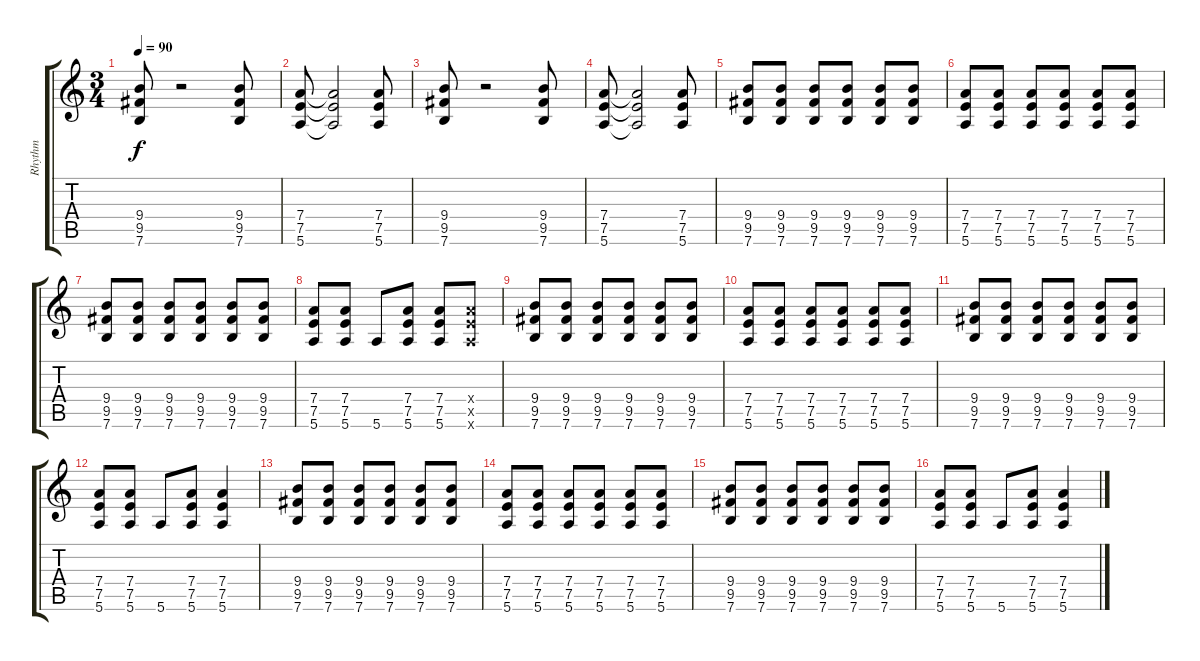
\track ("Rhythm" "Rhythm") {instrument overdrivenguitar}
\staff {score tabs}
\tuning (E4 B3 G3 D3 A2 E2) {hide}
\ts (3 4)
\tempo 90
\clef g2
\ks c
(9.4 9.5 7.6).8{dy f} r.2 (9.4 9.5 7.6).8 |
(7.4 7.5 5.6).8 (7.4{t} 7.5{t} 5.6{t}).2 (7.4 7.5 5.6).8 |
(9.4 9.5 7.6).8 r.2 (9.4 9.5 7.6).8 |
(7.4 7.5 5.6).8 (7.4{t} 7.5{t} 5.6{t}).2 (7.4 7.5 5.6).8 |
(9.4 9.5 7.6).8 (9.4 9.5 7.6).8 (9.4 9.5 7.6).8 (9.4 9.5 7.6).8 (9.4 9.5 7.6).8 (9.4 9.5 7.6).8 |
(7.4 7.5 5.6).8 (7.4 7.5 5.6).8 (7.4 7.5 5.6).8 (7.4 7.5 5.6).8 (7.4 7.5 5.6).8 (7.4 7.5 5.6).8 |
(9.4 9.5 7.6).8 (9.4 9.5 7.6).8 (9.4 9.5 7.6).8 (9.4 9.5 7.6).8 (9.4 9.5 7.6).8 (9.4 9.5 7.6).8 |
(7.4 7.5 5.6).8 (7.4 7.5 5.6).8 5.6.8 (7.4 7.5 5.6).8 (7.4 7.5 5.6).8 (7.4{x} 7.5{x} 5.6{x}).8 |
(9.4 9.5 7.6).8 (9.4 9.5 7.6).8 (9.4 9.5 7.6).8 (9.4 9.5 7.6).8 (9.4 9.5 7.6).8 (9.4 9.5 7.6).8 |
(7.4 7.5 5.6).8 (7.4 7.5 5.6).8 (7.4 7.5 5.6).8 (7.4 7.5 5.6).8 (7.4 7.5 5.6).8 (7.4 7.5 5.6).8 |
(9.4 9.5 7.6).8 (9.4 9.5 7.6).8 (9.4 9.5 7.6).8 (9.4 9.5 7.6).8 (9.4 9.5 7.6).8 (9.4 9.5 7.6).8 |
(7.4 7.5 5.6).8 (7.4 7.5 5.6).8 5.6.8 (7.4 7.5 5.6).8 (7.4 7.5 5.6).4 |
(9.4 9.5 7.6).8 (9.4 9.5 7.6).8 (9.4 9.5 7.6).8 (9.4 9.5 7.6).8 (9.4 9.5 7.6).8 (9.4 9.5 7.6).8 |
(7.4 7.5 5.6).8 (7.4 7.5 5.6).8 (7.4 7.5 5.6).8 (7.4 7.5 5.6).8 (7.4 7.5 5.6).8 (7.4 7.5 5.6).8 |
(9.4 9.5 7.6).8 (9.4 9.5 7.6).8 (9.4 9.5 7.6).8 (9.4 9.5 7.6).8 (9.4 9.5 7.6).8 (9.4 9.5 7.6).8 |
(7.4 7.5 5.6).8 (7.4 7.5 5.6).8 5.6.8 (7.4 7.5 5.6).8 (7.4 7.5 5.6).4
